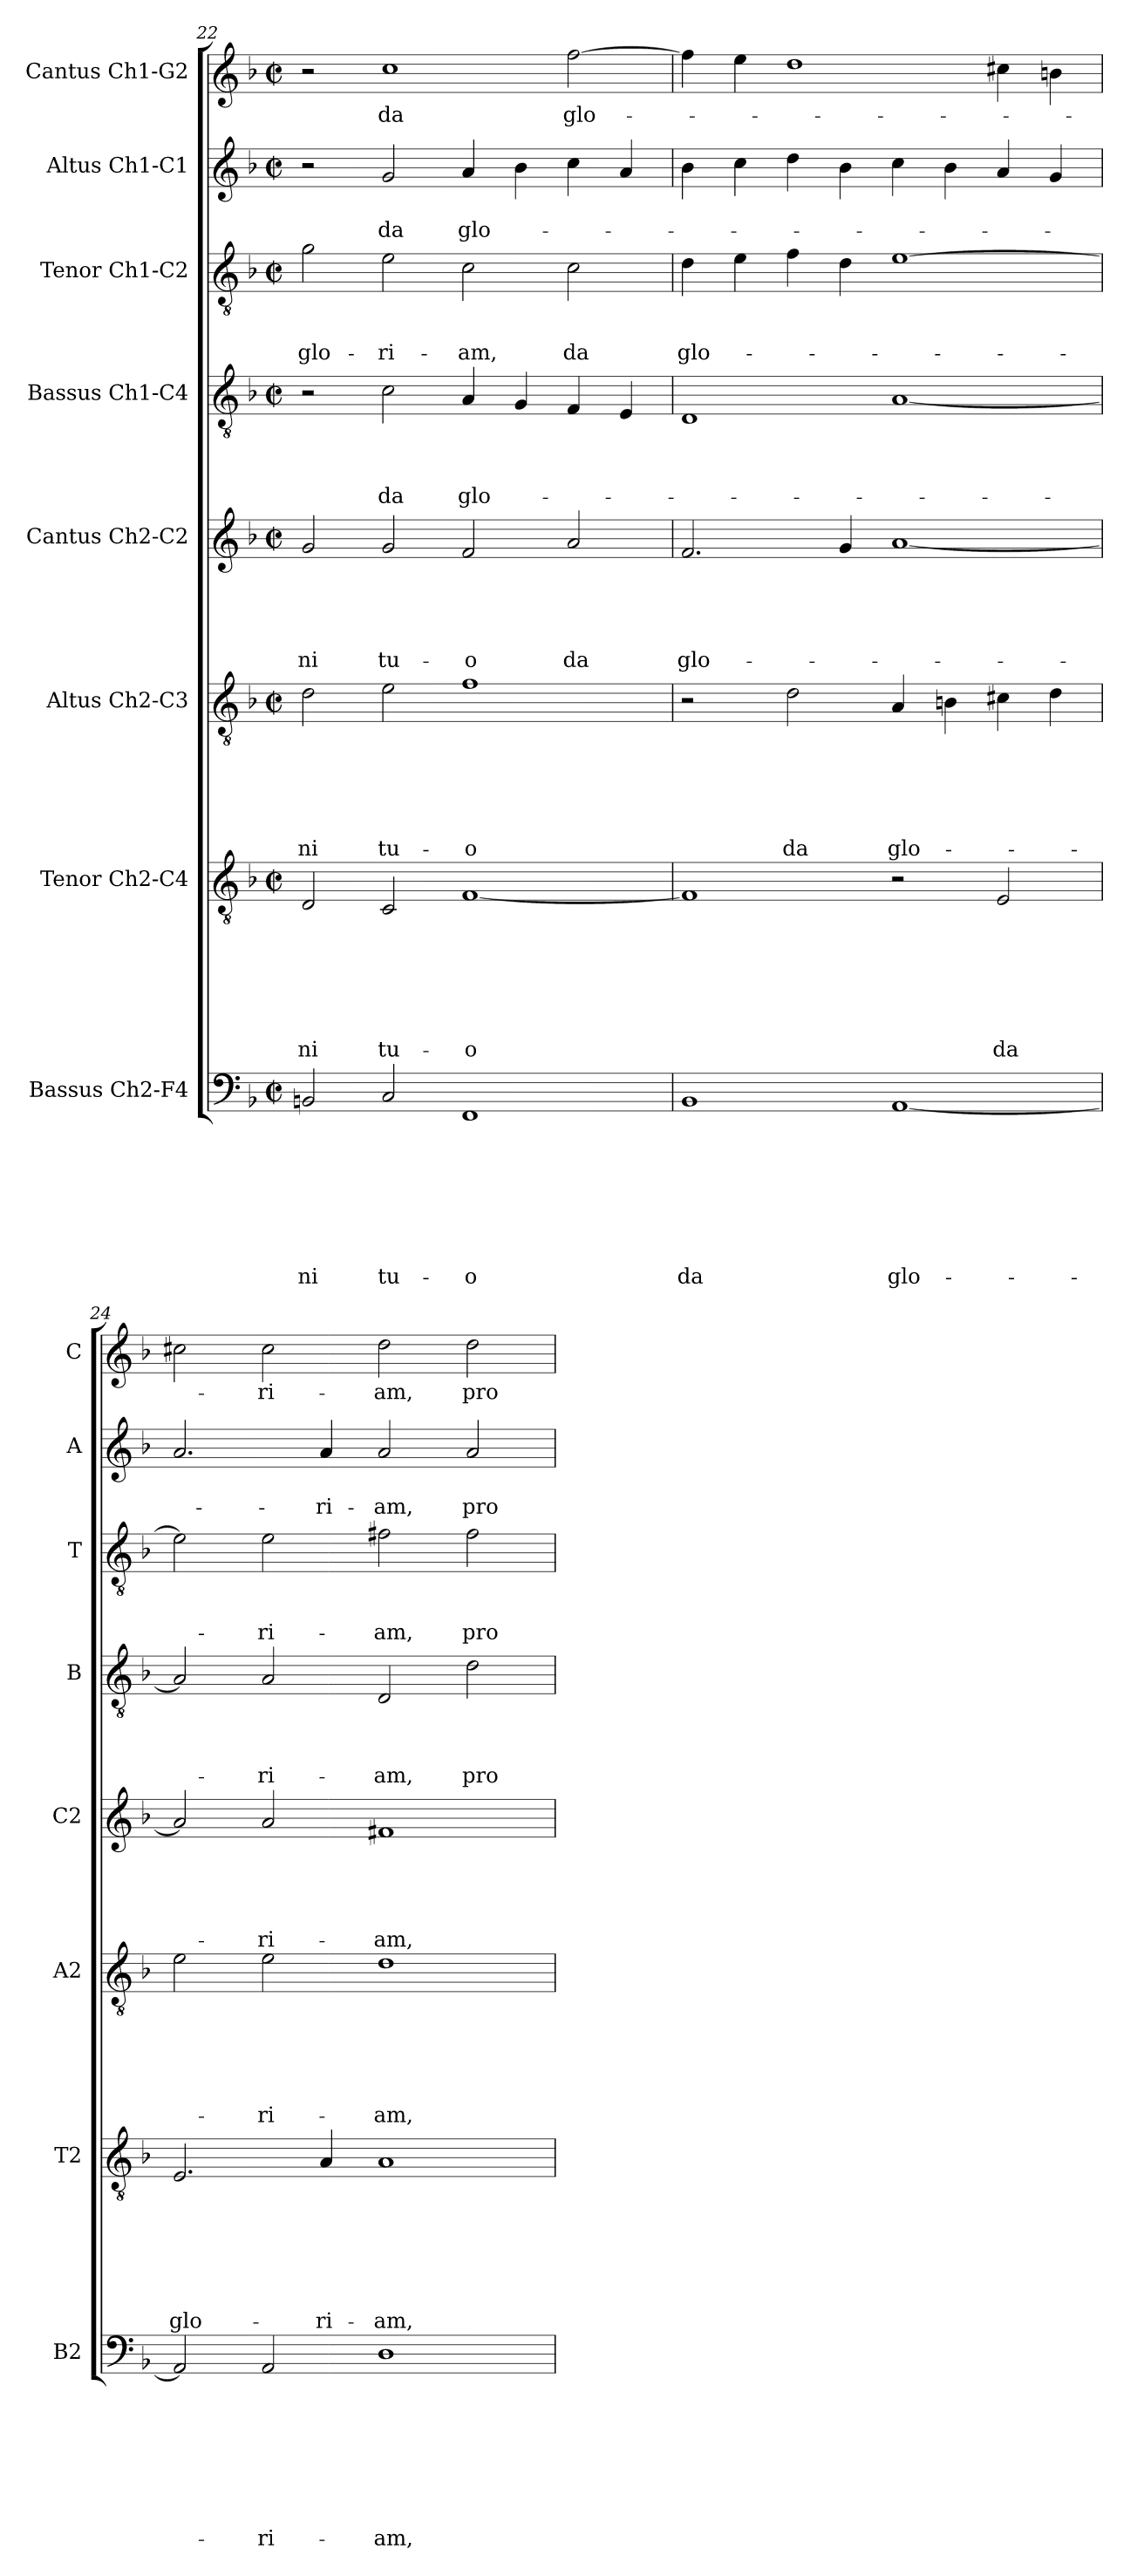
**kern	**text	**text	**text	**text	**text	**text	**text	**text	**kern	**text	**text	**text	**text	**text	**text	**text	**kern	**text	**text	**text	**text	**text	**text	**kern	**text	**text	**text	**text	**text	**kern	**text	**text	**text	**text	**kern	**text	**text	**text	**kern	**text	**text	**kern	**text
*part8	*part8	*part8	*part8	*part8	*part8	*part8	*part8	*part8	*part7	*part7	*part7	*part7	*part7	*part7	*part7	*part7	*part6	*part6	*part6	*part6	*part6	*part6	*part6	*part5	*part5	*part5	*part5	*part5	*part5	*part4	*part4	*part4	*part4	*part4	*part3	*part3	*part3	*part3	*part2	*part2	*part2	*part1	*part1
*staff8	*staff8	*staff8	*staff8	*staff8	*staff8	*staff8	*staff8	*staff8	*staff7	*staff7	*staff7	*staff7	*staff7	*staff7	*staff7	*staff7	*staff6	*staff6	*staff6	*staff6	*staff6	*staff6	*staff6	*staff5	*staff5	*staff5	*staff5	*staff5	*staff5	*staff4	*staff4	*staff4	*staff4	*staff4	*staff3	*staff3	*staff3	*staff3	*staff2	*staff2	*staff2	*staff1	*staff1
*I"Bassus Ch2-F4	*	*	*	*	*	*	*	*	*I"Tenor Ch2-C4	*	*	*	*	*	*	*	*I"Altus Ch2-C3	*	*	*	*	*	*	*I"Cantus Ch2-C2	*	*	*	*	*	*I"Bassus Ch1-C4	*	*	*	*	*I"Tenor Ch1-C2	*	*	*	*I"Altus Ch1-C1	*	*	*I"Cantus Ch1-G2	*
*I'B2	*	*	*	*	*	*	*	*	*I'T2	*	*	*	*	*	*	*	*I'A2	*	*	*	*	*	*	*I'C2	*	*	*	*	*	*I'B	*	*	*	*	*I'T	*	*	*	*I'A	*	*	*I'C	*
*clefF4	*	*	*	*	*	*	*	*	*clefGv2	*	*	*	*	*	*	*	*clefGv2	*	*	*	*	*	*	*clefG2	*	*	*	*	*	*clefGv2	*	*	*	*	*clefGv2	*	*	*	*clefG2	*	*	*clefG2	*
*k[b-]	*	*	*	*	*	*	*	*	*k[b-]	*	*	*	*	*	*	*	*k[b-]	*	*	*	*	*	*	*k[b-]	*	*	*	*	*	*k[b-]	*	*	*	*	*k[b-]	*	*	*	*k[b-]	*	*	*k[b-]	*
*F:	*	*	*	*	*	*	*	*	*F:	*	*	*	*	*	*	*	*F:	*	*	*	*	*	*	*F:	*	*	*	*	*	*F:	*	*	*	*	*F:	*	*	*	*F:	*	*	*F:	*
*M2/2	*	*	*	*	*	*	*	*	*M2/2	*	*	*	*	*	*	*	*M2/2	*	*	*	*	*	*	*M2/2	*	*	*	*	*	*M2/2	*	*	*	*	*M2/2	*	*	*	*M2/2	*	*	*M2/2	*
*met(c|)	*	*	*	*	*	*	*	*	*met(c|)	*	*	*	*	*	*	*	*met(c|)	*	*	*	*	*	*	*met(c|)	*	*	*	*	*	*met(c|)	*	*	*	*	*met(c|)	*	*	*	*met(c|)	*	*	*met(c|)	*
=22	=22	=22	=22	=22	=22	=22	=22	=22	=22	=22	=22	=22	=22	=22	=22	=22	=22	=22	=22	=22	=22	=22	=22	=22	=22	=22	=22	=22	=22	=22	=22	=22	=22	=22	=22	=22	=22	=22	=22	=22	=22	=22	=22
!	!	!	!	!	!	!	!	!LO:LY:b	!	!	!	!	!	!	!	!LO:LY:b	!	!	!	!	!	!	!LO:LY:b	!	!	!	!	!	!LO:LY:b	!	!	!	!	!	!	!	!	!LO:LY:b	!	!	!	!	!
2BBn/	.	.	.	.	.	.	.	-ni	2D/	.	.	.	.	.	.	-ni	2d\	.	.	.	.	.	-ni	2g/	.	.	.	.	-ni	2r	.	.	.	.	2g\	.	.	glo-	2r	.	.	2r	.
!	!	!	!	!	!	!	!	!LO:LY:b	!	!	!	!	!	!	!	!LO:LY:b	!	!	!	!	!	!	!LO:LY:b	!	!	!	!	!	!LO:LY:b	!	!	!	!	!LO:LY:b	!	!	!	!LO:LY:b	!	!	!LO:LY:b	!	!LO:LY:b
2C/	.	.	.	.	.	.	.	tu-	2C/	.	.	.	.	.	.	tu-	2e\	.	.	.	.	.	tu-	2g/	.	.	.	.	tu-	2c\	.	.	.	da	2e\	.	.	-ri-	2g/	.	da	1cc	da
!	!	!	!	!	!	!	!	!LO:LY:b	!	!	!	!	!	!	!	!LO:LY:b	!	!	!	!	!	!	!LO:LY:b	!	!	!	!	!	!LO:LY:b	!	!	!	!	!LO:LY:b	!	!	!	!LO:LY:b	!	!	!LO:LY:b	!	!
1FF	.	.	.	.	.	.	.	-o	[1F	.	.	.	.	.	.	-o	1f	.	.	.	.	.	-o	2f/	.	.	.	.	-o	4A/	.	.	.	glo-	2c\	.	.	-am,	4a/	.	glo-	.	.
.	.	.	.	.	.	.	.	.	.	.	.	.	.	.	.	.	.	.	.	.	.	.	.	.	.	.	.	.	.	4G/	.	.	.	.	.	.	.	.	4b-\	.	.	.	.
!	!	!	!	!	!	!	!	!	!	!	!	!	!	!	!	!	!	!	!	!	!	!	!	!	!	!	!	!	!LO:LY:b	!	!	!	!	!	!	!	!	!LO:LY:b	!	!	!	!	!LO:LY:b
.	.	.	.	.	.	.	.	.	.	.	.	.	.	.	.	.	.	.	.	.	.	.	.	2a/	.	.	.	.	da	4F/	.	.	.	.	2c\	.	.	da	4cc\	.	.	[2ff\	glo-
.	.	.	.	.	.	.	.	.	.	.	.	.	.	.	.	.	.	.	.	.	.	.	.	.	.	.	.	.	.	4E/	.	.	.	.	.	.	.	.	4a/	.	.	.	.
=23	=23	=23	=23	=23	=23	=23	=23	=23	=23	=23	=23	=23	=23	=23	=23	=23	=23	=23	=23	=23	=23	=23	=23	=23	=23	=23	=23	=23	=23	=23	=23	=23	=23	=23	=23	=23	=23	=23	=23	=23	=23	=23	=23
!	!	!	!	!	!	!	!	!LO:LY:b	!	!	!	!	!	!	!	!	!	!	!	!	!	!	!	!	!	!	!	!	!LO:LY:b	!	!	!	!	!	!	!	!	!LO:LY:b	!	!	!	!	!
1BB-	.	.	.	.	.	.	.	da	1F]	.	.	.	.	.	.	.	2r	.	.	.	.	.	.	2.f/	.	.	.	.	glo-	1D	.	.	.	.	4d\	.	.	glo-	4b-\	.	.	4ff\]	.
.	.	.	.	.	.	.	.	.	.	.	.	.	.	.	.	.	.	.	.	.	.	.	.	.	.	.	.	.	.	.	.	.	.	.	4e\	.	.	.	4cc\	.	.	4ee\	.
!	!	!	!	!	!	!	!	!	!	!	!	!	!	!	!	!	!	!	!	!	!	!	!LO:LY:b	!	!	!	!	!	!	!	!	!	!	!	!	!	!	!	!	!	!	!	!
.	.	.	.	.	.	.	.	.	.	.	.	.	.	.	.	.	2d\	.	.	.	.	.	da	.	.	.	.	.	.	.	.	.	.	.	4f\	.	.	.	4dd\	.	.	1dd	.
.	.	.	.	.	.	.	.	.	.	.	.	.	.	.	.	.	.	.	.	.	.	.	.	4g/	.	.	.	.	.	.	.	.	.	.	4d\	.	.	.	4b-\	.	.	.	.
!	!	!	!	!	!	!	!	!LO:LY:b	!	!	!	!	!	!	!	!	!	!	!	!	!	!	!LO:LY:b	!	!	!	!	!	!	!	!	!	!	!	!	!	!	!	!	!	!	!	!
[1AA	.	.	.	.	.	.	.	glo-	2r	.	.	.	.	.	.	.	4A/	.	.	.	.	.	glo-	[1a	.	.	.	.	.	[1A	.	.	.	.	[1e	.	.	.	4cc\	.	.	.	.
.	.	.	.	.	.	.	.	.	.	.	.	.	.	.	.	.	4Bn\	.	.	.	.	.	.	.	.	.	.	.	.	.	.	.	.	.	.	.	.	.	4b-\	.	.	.	.
!	!	!	!	!	!	!	!	!	!	!	!	!	!	!	!	!LO:LY:b	!	!	!	!	!	!	!	!	!	!	!	!	!	!	!	!	!	!	!	!	!	!	!	!	!	!	!
.	.	.	.	.	.	.	.	.	2E/	.	.	.	.	.	.	da	4c#X\	.	.	.	.	.	.	.	.	.	.	.	.	.	.	.	.	.	.	.	.	.	4a/	.	.	4cc#X\	.
.	.	.	.	.	.	.	.	.	.	.	.	.	.	.	.	.	4d\	.	.	.	.	.	.	.	.	.	.	.	.	.	.	.	.	.	.	.	.	.	4g/	.	.	4bn\	.
=24	=24	=24	=24	=24	=24	=24	=24	=24	=24	=24	=24	=24	=24	=24	=24	=24	=24	=24	=24	=24	=24	=24	=24	=24	=24	=24	=24	=24	=24	=24	=24	=24	=24	=24	=24	=24	=24	=24	=24	=24	=24	=24	=24
!	!	!	!	!	!	!	!	!	!	!	!	!	!	!	!	!LO:LY:b	!	!	!	!	!	!	!	!	!	!	!	!	!	!	!	!	!	!	!	!	!	!	!	!	!	!	!
2AA/]	.	.	.	.	.	.	.	.	2.E/	.	.	.	.	.	.	glo-	2e\	.	.	.	.	.	.	2a/]	.	.	.	.	.	2A/]	.	.	.	.	2e\]	.	.	.	2.a/	.	.	2cc#X\	.
!	!	!	!	!	!	!	!	!LO:LY:b	!	!	!	!	!	!	!	!	!	!	!	!	!	!	!LO:LY:b	!	!	!	!	!	!LO:LY:b	!	!	!	!	!LO:LY:b	!	!	!	!LO:LY:b	!	!	!	!	!LO:LY:b
2AA/	.	.	.	.	.	.	.	-ri-	.	.	.	.	.	.	.	.	2e\	.	.	.	.	.	-ri-	2a/	.	.	.	.	-ri-	2A/	.	.	.	-ri-	2e\	.	.	-ri-	.	.	.	2cc#\	-ri-
!	!	!	!	!	!	!	!	!	!	!	!	!	!	!	!	!LO:LY:b	!	!	!	!	!	!	!	!	!	!	!	!	!	!	!	!	!	!	!	!	!	!	!	!	!LO:LY:b	!	!
.	.	.	.	.	.	.	.	.	4A/	.	.	.	.	.	.	-ri-	.	.	.	.	.	.	.	.	.	.	.	.	.	.	.	.	.	.	.	.	.	.	4a/	.	-ri-	.	.
!	!	!	!	!	!	!	!	!LO:LY:b	!	!	!	!	!	!	!	!LO:LY:b	!	!	!	!	!	!	!LO:LY:b	!	!	!	!	!	!LO:LY:b	!	!	!	!	!LO:LY:b	!	!	!	!LO:LY:b	!	!	!LO:LY:b	!	!LO:LY:b
1D	.	.	.	.	.	.	.	-am,	1A	.	.	.	.	.	.	-am,	1d	.	.	.	.	.	-am,	1f#X	.	.	.	.	-am,	2D/	.	.	.	-am,	2f#X\	.	.	-am,	2a/	.	-am,	2dd\	-am,
!	!	!	!	!	!	!	!	!	!	!	!	!	!	!	!	!	!	!	!	!	!	!	!	!	!	!	!	!	!	!	!	!	!	!LO:LY:b	!	!	!	!LO:LY:b	!	!	!LO:LY:b	!	!LO:LY:b
.	.	.	.	.	.	.	.	.	.	.	.	.	.	.	.	.	.	.	.	.	.	.	.	.	.	.	.	.	.	2d\	.	.	.	pro-	2f#\	.	.	pro-	2a/	.	pro-	2dd\	pro-
=	=	=	=	=	=	=	=	=	=	=	=	=	=	=	=	=	=	=	=	=	=	=	=	=	=	=	=	=	=	=	=	=	=	=	=	=	=	=	=	=	=	=	=
*-	*-	*-	*-	*-	*-	*-	*-	*-	*-	*-	*-	*-	*-	*-	*-	*-	*-	*-	*-	*-	*-	*-	*-	*-	*-	*-	*-	*-	*-	*-	*-	*-	*-	*-	*-	*-	*-	*-	*-	*-	*-	*-	*-
